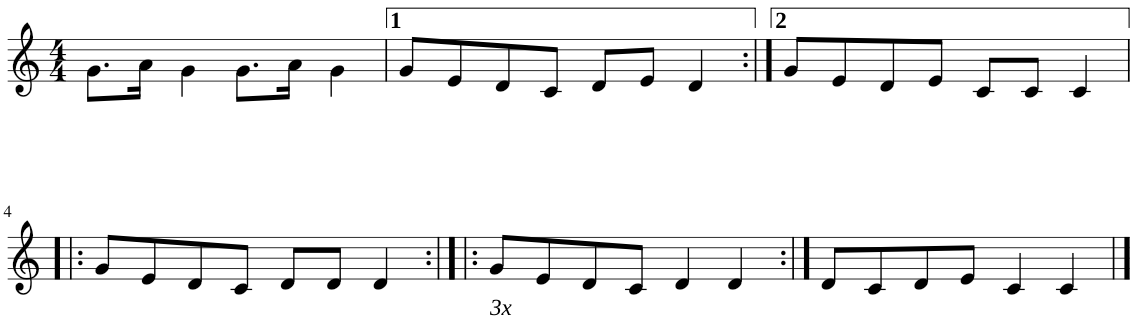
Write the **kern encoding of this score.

**kern
*part1
*staff1
*I"Choir
*I'Ch
*clefG2
*k[]
*M4/4
=1
8.g\L
16a\Jk
4g\
8.g\L
16a\Jk
4g\
=2
8g/L
8e/
8d/
8c/J
8d/L
8e/J
4d/
=3:|!
8g/L
8e/
8d/
8e/J
8c/L
8c/J
4c/
!!LO:LB:g=z
=4!|:
8g/L
8e/
8d/
8c/J
8d/L
8d/J
4d/
=5:|!|:
!LO:TX:b:i:t=3x
8g/L
8e/
8d/
8c/J
4d/
4d/
=6:|!
8d/L
8c/
8d/
8e/J
4c/
4c/
==
*-
